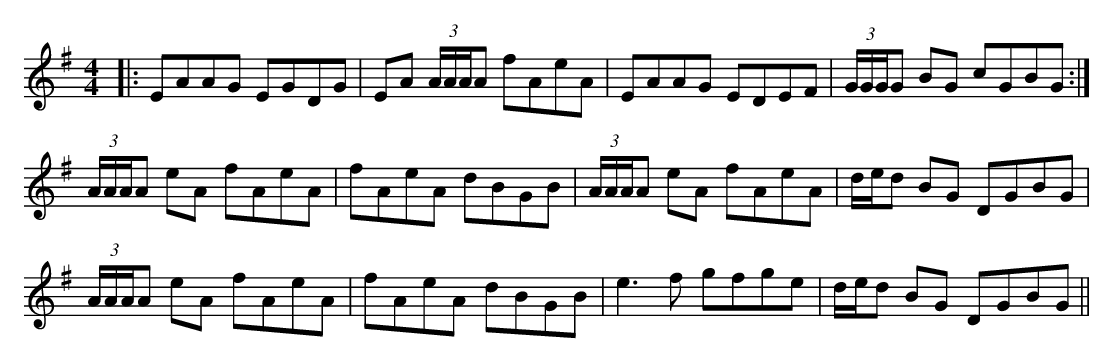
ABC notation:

X:1
M:4/4
K:Ador
|:EAAG EGDG |EA (3A/A/A/A fAeA |EAAG EDEF |(3G/G/G/G BG cGBG:|
(3A/A/A/A eA fAeA |fAeA dBGB | (3A/A/A/A eA fAeA |d/e/d BG DGBG |
(3A/A/A/A eA fAeA |fAeA dBGB| e3 f gfge |d/e/d BG DGBG||
